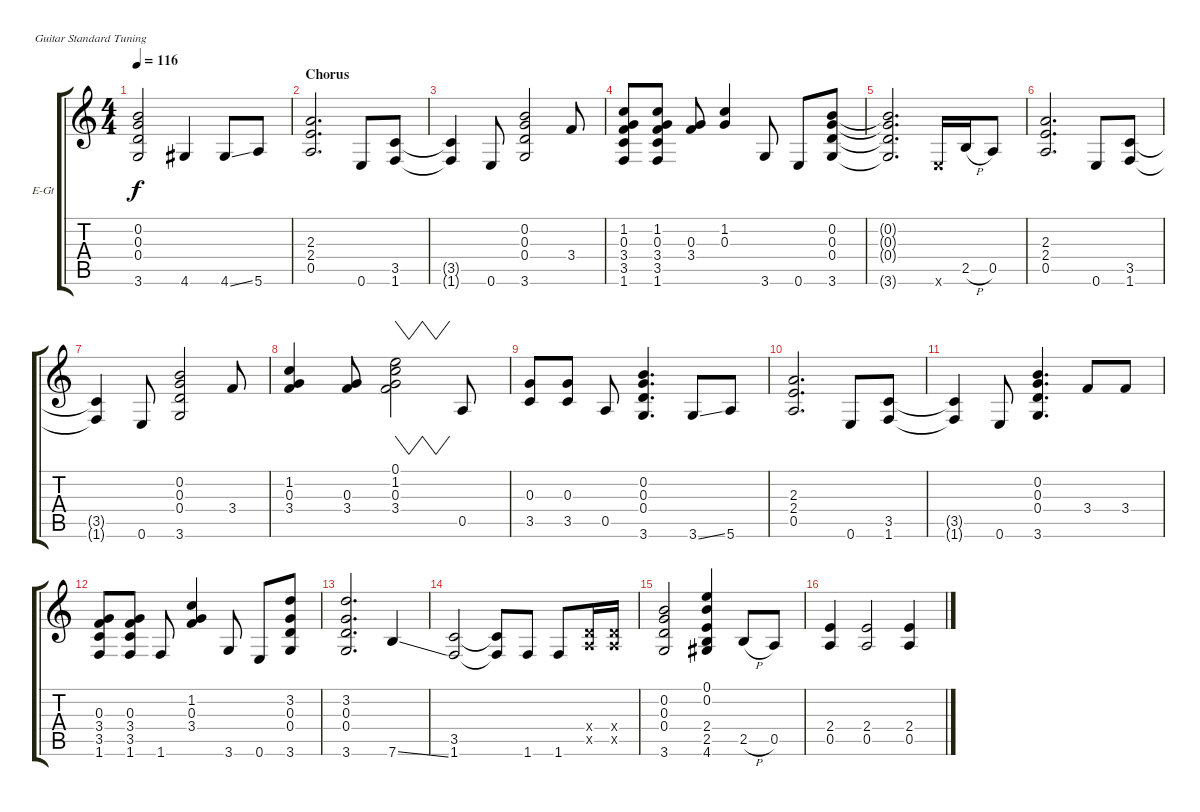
\bracketExtendMode groupsimilarinstruments
\firstSystemTrackNameOrientation horizontal
\otherSystemsTrackNameOrientation horizontal
\track ("Distortion + Riffs" "E-Gt") {instrument distortionguitar}
\staff {score tabs}
\tuning (E4 B3 G3 D3 A2 E2)
\ts (4 4)
\tempo 116
\clef g2
\ks c
(0.2 0.3 0.4 3.6).2{dy f} 4.6.4 4.6{ss}.8 5.6.8 |
\section ("" "Chorus")
(2.3 2.4 0.5).2{d} 0.6.8 (3.5 1.6).8 |
(3.5{t} 1.6{t}).4 0.6.8 (0.2 0.3 0.4 3.6).2 3.4.8 |
(1.2 0.3 3.4 3.5 1.6).8 (1.2 0.3 3.4 3.5 1.6).8 (0.3 3.4).8 (1.2 0.3).4 3.6.8 0.6.8 (0.2 0.3 0.4 3.6).8 |
(0.2{t} 0.3{t} 0.4{t} 3.6{t}).2{d} 0.6{x}.16 2.5{h}.16 0.5.8 |
(2.3 2.4 0.5).2{d} 0.6.8 (3.5 1.6).8 |
(3.5{t} 1.6{t}).4 0.6.8 (0.2 0.3 0.4 3.6).2 3.4.8 |
(1.2 0.3 3.4).4 (0.3 3.4).8 (0.1 1.2 0.3 3.4).2{vw} 0.5.8 |
(0.3 3.5).8 (0.3 3.5).8 0.5.8 (0.2 0.3 0.4 3.6).4{d} 3.6{ss}.8 5.6.8 |
(2.3 2.4 0.5).2{d} 0.6.8 (3.5 1.6).8 |
(3.5{t} 1.6{t}).4 0.6.8 (0.2 0.3 0.4 3.6).4{d} 3.4.8 3.4.8 |
(0.3 3.4 3.5 1.6).8 (0.3 3.4 3.5 1.6).8 1.6.8 (1.2 0.3 3.4).4 3.6.8 0.6.8 (3.2 0.3 0.4 3.6).8 |
(3.2 0.3 0.4 3.6).2{d} 7.6{ss}.4 |
(3.5 1.6).2 (3.5{t} 1.6{t}).8 1.6.8 1.6.8 (0.4{x} 0.5{x}).16 (0.4{x} 0.5{x}).16 |
(0.2 0.3 0.4 3.6).2 (0.1 0.2 2.4 2.5 4.6).4 2.5{h}.8 0.5.8 |
(2.4 0.5).4 (2.4 0.5).2 (2.4 0.5).4
